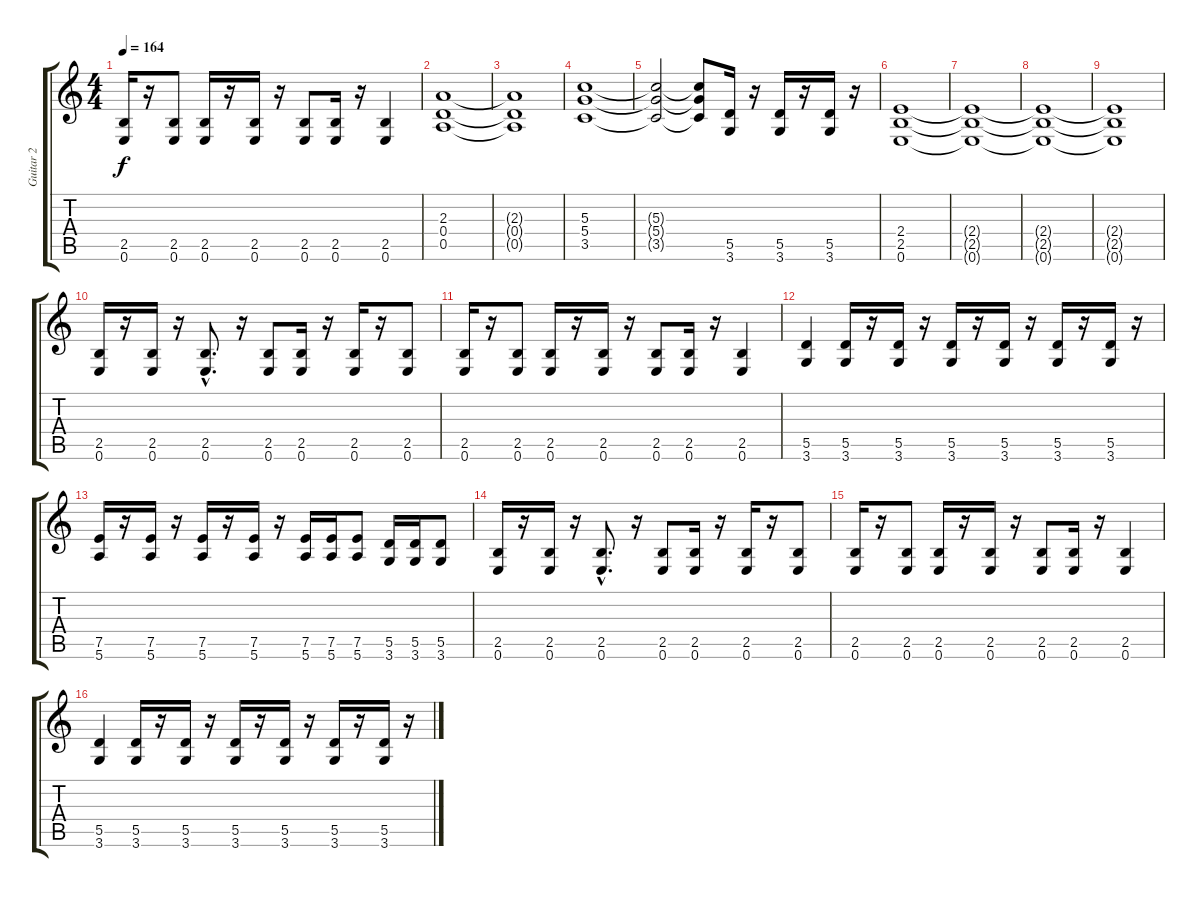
\track ("Guitar 2" "Guitar 2") {instrument distortionguitar}
\staff {score tabs}
\tuning (E4 B3 G3 D3 A2 E2) {hide}
\ts (4 4)
\tempo 164
\clef g2
\ks c
(2.5 0.6).16{dy f} r.16 (2.5 0.6).8 (2.5 0.6).16 r.16 (2.5 0.6).16 r.16 (2.5 0.6).8 (2.5 0.6).16 r.16 (2.5 0.6).4 |
(2.3 0.4 0.5).1 |
(2.3{t} 0.4{t} 0.5{t}).1 |
(5.3 5.4 3.5).1 |
(5.3{t} 5.4{t} 3.5{t}).2 (5.3{t} 5.4{t} 3.5{t}).8 (5.5 3.6).16 r.16 (5.5 3.6).16 r.16 (5.5 3.6).16 r.16 |
(2.4 2.5 0.6).1 |
(2.4{t} 2.5{t} 0.6{t}).1 |
(2.4{t} 2.5{t} 0.6{t}).1 |
(2.4{t} 2.5{t} 0.6{t}).1 |
(2.5 0.6).16 r.16 (2.5 0.6).16 r.16 (2.5{hac} 0.6{hac}).8{d} r.16 (2.5 0.6).8 (2.5 0.6).16 r.16 (2.5 0.6).16 r.16 (2.5 0.6).8 |
(2.5 0.6).16 r.16 (2.5 0.6).8 (2.5 0.6).16 r.16 (2.5 0.6).16 r.16 (2.5 0.6).8 (2.5 0.6).16 r.16 (2.5 0.6).4 |
(5.5 3.6).4 (5.5 3.6).16 r.16 (5.5 3.6).16 r.16 (5.5 3.6).16 r.16 (5.5 3.6).16 r.16 (5.5 3.6).16 r.16 (5.5 3.6).16 r.16 |
(7.5 5.6).16 r.16 (7.5 5.6).16 r.16 (7.5 5.6).16 r.16 (7.5 5.6).16 r.16 (7.5 5.6).16 (7.5 5.6).16 (7.5 5.6).8 (5.5 3.6).16 (5.5 3.6).16 (5.5 3.6).8 |
(2.5 0.6).16 r.16 (2.5 0.6).16 r.16 (2.5{hac} 0.6{hac}).8{d} r.16 (2.5 0.6).8 (2.5 0.6).16 r.16 (2.5 0.6).16 r.16 (2.5 0.6).8 |
(2.5 0.6).16 r.16 (2.5 0.6).8 (2.5 0.6).16 r.16 (2.5 0.6).16 r.16 (2.5 0.6).8 (2.5 0.6).16 r.16 (2.5 0.6).4 |
(5.5 3.6).4 (5.5 3.6).16 r.16 (5.5 3.6).16 r.16 (5.5 3.6).16 r.16 (5.5 3.6).16 r.16 (5.5 3.6).16 r.16 (5.5 3.6).16 r.16
